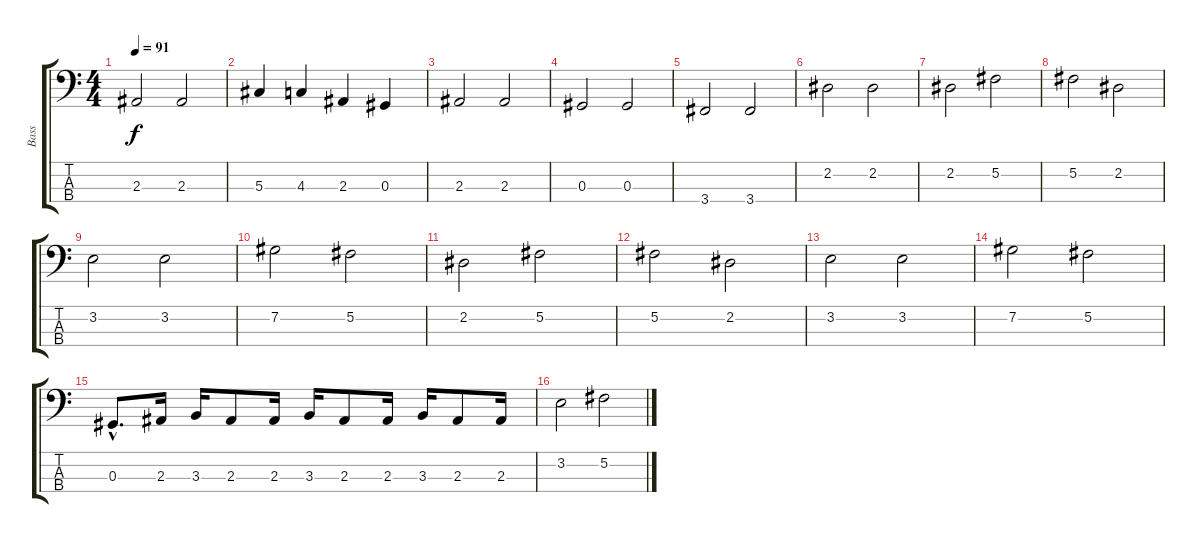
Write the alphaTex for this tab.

\track ("Bass" "Bass") {instrument electricbasspick}
\staff {score tabs}
\tuning (Gb2 Db2 Ab1 Eb1) {hide}
\ts (4 4)
\tempo 91
\clef f4
\ks c
2.3.2{dy f} 2.3.2 |
5.3.4 4.3.4 2.3.4 0.3.4 |
2.3.2 2.3.2 |
0.3.2 0.3.2 |
3.4.2 3.4.2 |
2.2.2 2.2.2 |
2.2.2 5.2.2 |
5.2.2 2.2.2 |
3.2.2 3.2.2 |
7.2.2 5.2.2 |
2.2.2 5.2.2 |
5.2.2 2.2.2 |
3.2.2 3.2.2 |
7.2.2 5.2.2 |
0.3{hac}.8{d} 2.3.16 3.3.16 2.3.8 2.3.16 3.3.16 2.3.8 2.3.16 3.3.16 2.3.8 2.3.16 |
3.2.2 5.2.2
